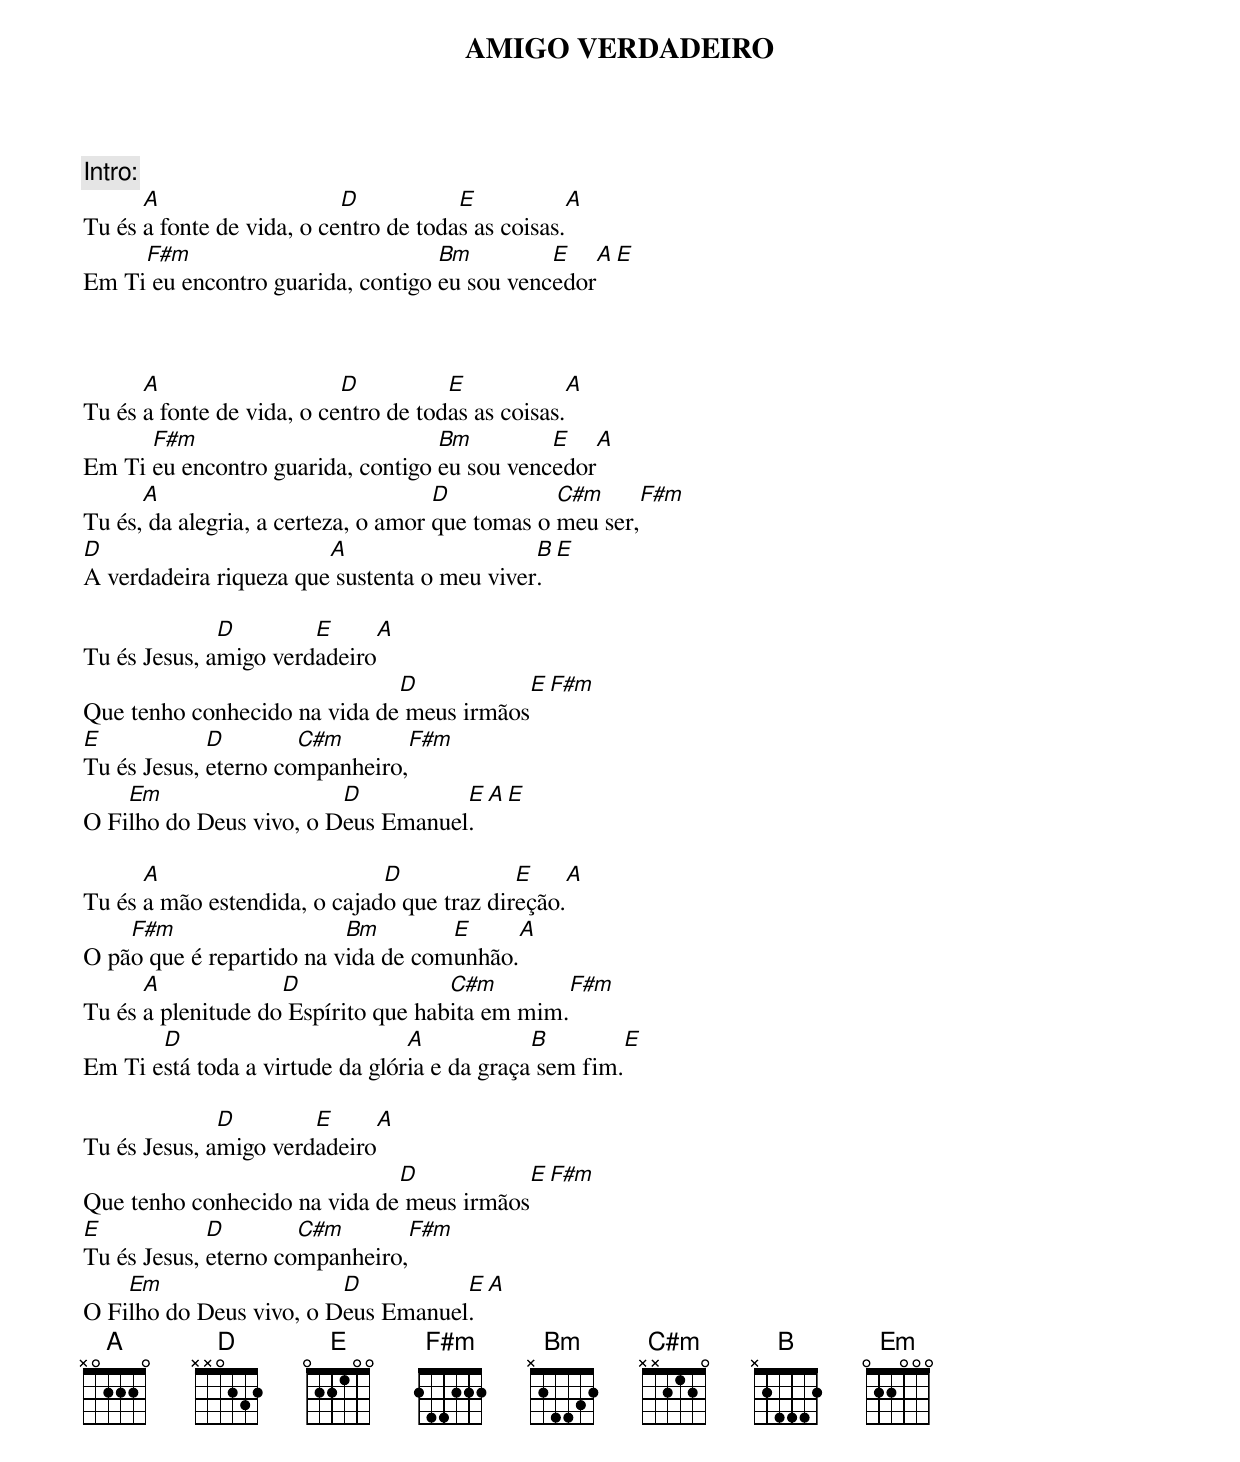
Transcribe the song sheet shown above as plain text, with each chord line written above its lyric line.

AMIGO VERDADEIRO

Intro:
      A                    D           E                             A
Tu és a fonte de vida, o centro de todas as coisas.
     F#m                           Bm         E                            A     E
Em Ti eu encontro guarida, contigo eu sou vencedor



      A                    D          E                              A
Tu és a fonte de vida, o centro de todas as coisas.
      F#m                          Bm         E                            A
Em Ti eu encontro guarida, contigo eu sou vencedor
      A                              D           C#m                                F#m
Tu és, da alegria, a certeza, o amor que tomas o meu ser,
D                       A                    B                        E
A verdadeira riqueza que sustenta o meu viver.

              D        E                  A
Tu és Jesus, amigo verdadeiro
                              D           E                        F#m
Que tenho conhecido na vida de meus irmãos
E            D        C#m              F#m
Tu és Jesus, eterno companheiro,
    Em                   D          E                 A     E
O Filho do Deus vivo, o Deus Emanuel.

      A                       D             E                            A
Tu és a mão estendida, o cajado que traz direção.
    F#m                   Bm        E                     A
O pão que é repartido na vida de comunhão.
      A             D                C#m                            F#m
Tu és a plenitude do Espírito que habita em mim.
       D                         A            B                                   E
Em Ti está toda a virtude da glória e da graça sem fim.

              D        E                  A
Tu és Jesus, amigo verdadeiro
                              D           E                        F#m
Que tenho conhecido na vida de meus irmãos
E            D        C#m              F#m
Tu és Jesus, eterno companheiro,
    Em                   D          E                 A
O Filho do Deus vivo, o Deus Emanuel.
